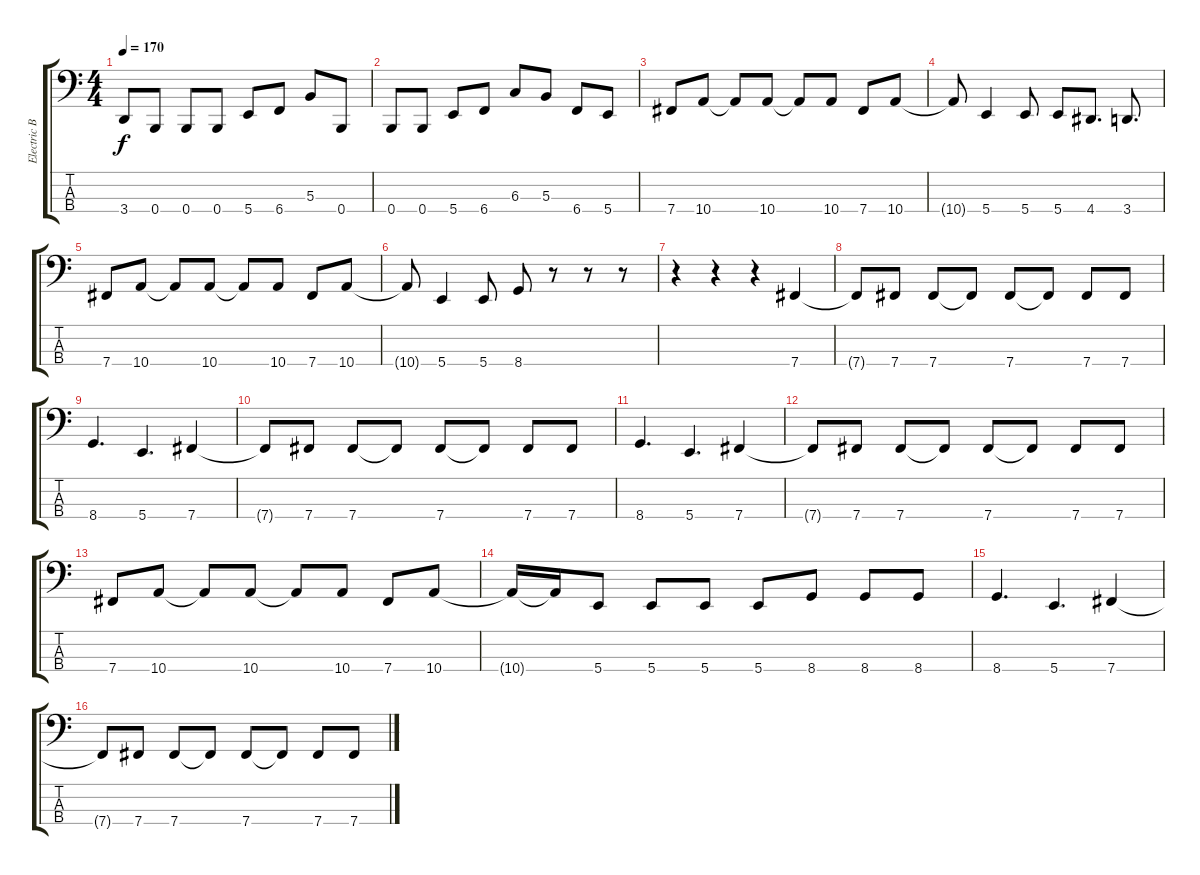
\track ("Electric Bass" "Electric B") {instrument electricbassfinger}
\staff {score tabs}
\tuning (E2 B1 Gb1 B0) {hide}
\ts (4 4)
\tempo 170
\clef f4
\ks c
3.4.8{dy f} 0.4.8 0.4.8 0.4.8 5.4.8 6.4.8 5.3.8 0.4.8 |
0.4.8 0.4.8 5.4.8 6.4.8 6.3.8 5.3.8 6.4.8 5.4.8 |
7.4.8 10.4.8 10.4{t}.8 10.4.8 10.4{t}.8 10.4.8 7.4.8 10.4.8 |
10.4{t}.8 5.4.4 5.4.8 5.4.8 4.4.8{d} 3.4.8{d} |
7.4.8 10.4.8 10.4{t}.8 10.4.8 10.4{t}.8 10.4.8 7.4.8 10.4.8 |
10.4{t}.8 5.4.4 5.4.8 8.4.8 r.8 r.8 r.8 |
r.4 r.4 r.4 7.4.4 |
7.4{t}.8 7.4.8 7.4.8 7.4{t}.8 7.4.8 7.4{t}.8 7.4.8 7.4.8 |
8.4.4{d} 5.4.4{d} 7.4.4 |
7.4{t}.8 7.4.8 7.4.8 7.4{t}.8 7.4.8 7.4{t}.8 7.4.8 7.4.8 |
8.4.4{d} 5.4.4{d} 7.4.4 |
7.4{t}.8 7.4.8 7.4.8 7.4{t}.8 7.4.8 7.4{t}.8 7.4.8 7.4.8 |
7.4.8 10.4.8 10.4{t}.8 10.4.8 10.4{t}.8 10.4.8 7.4.8 10.4.8 |
10.4{t}.16 10.4{t}.16 5.4.8 5.4.8 5.4.8 5.4.8 8.4.8 8.4.8 8.4.8 |
8.4.4{d} 5.4.4{d} 7.4.4 |
7.4{t}.8 7.4.8 7.4.8 7.4{t}.8 7.4.8 7.4{t}.8 7.4.8 7.4.8
